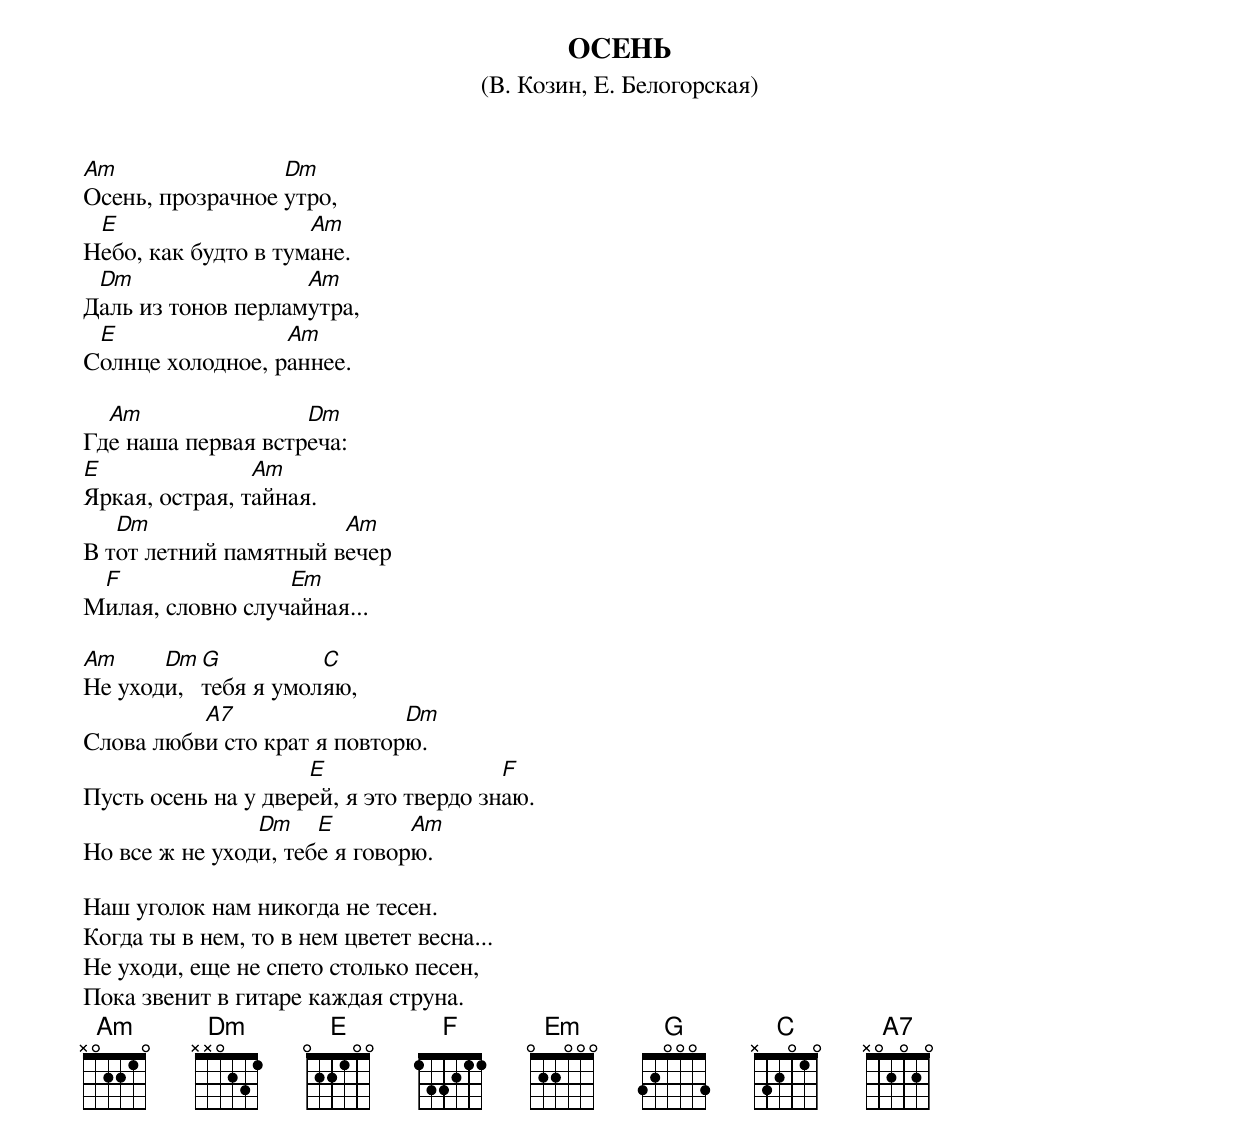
ОСЕНЬ
(В. Козин, Е. Белогорская)

Am                Dm
Осень, прозрачное утро,
 E                   Am
Небо, как будто в тумане.
 Dm                 Am
Даль из тонов перламутра,
 E                Am
Солнце холодное, раннее.

  Am                Dm
Где наша первая встреча:
E               Am
Яркая, острая, тайная.
   Dm                  Am
В тот летний памятный вечер
 F                Em
Милая, словно случайная...

Am     Dm G          C
Не уходи, тебя я умоляю,
          A7                 Dm
Слова любви сто крат я повторю.
                     E                  F
Пусть осень на у дверей, я это твердо знаю.
                Dm    E        Am
Но все ж не уходи, тебе я говорю.

Наш уголок нам никогда не тесен.
Когда ты в нем, то в нем цветет весна...
Не уходи, еще не спето столько песен,
Пока звенит в гитаре каждая струна.
